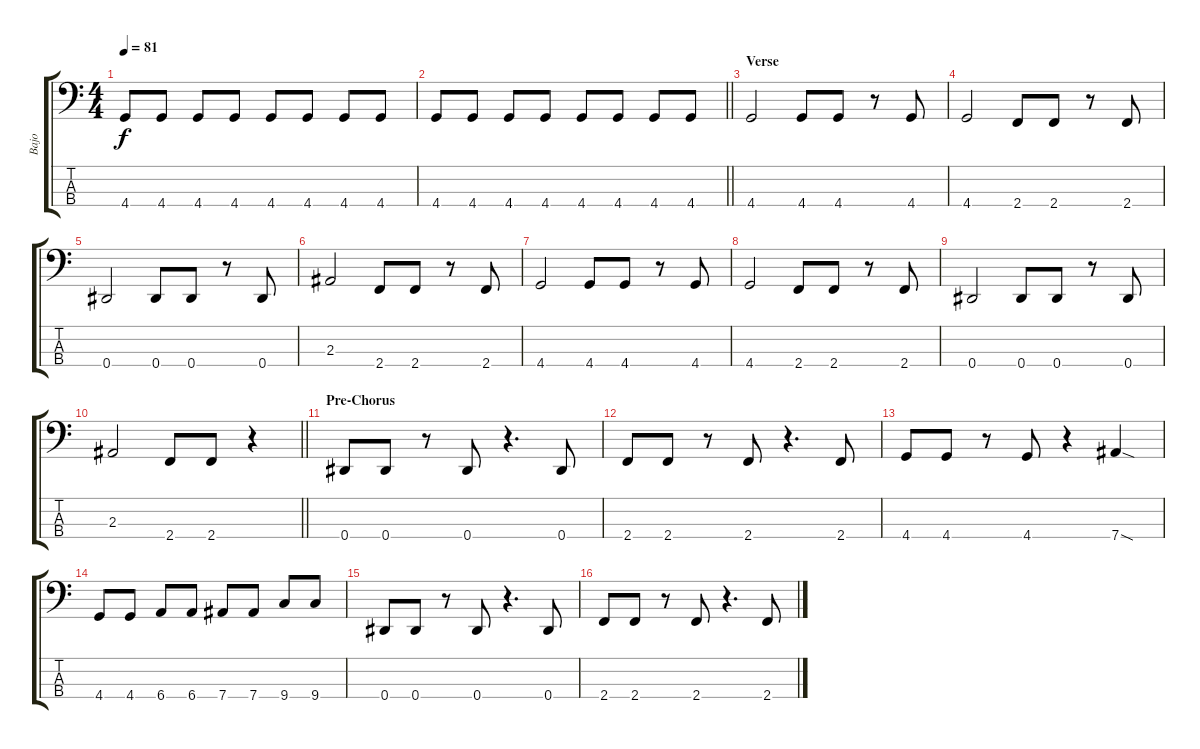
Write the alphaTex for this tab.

\track ("Bajo" "Bajo") {instrument electricbassfinger}
\staff {score tabs}
\tuning (Gb2 Db2 Ab1 Eb1) {hide}
\ts (4 4)
\tempo 81
\clef f4
\ks c
4.4.8{dy f} 4.4.8 4.4.8 4.4.8 4.4.8 4.4.8 4.4.8 4.4.8 |
\barLineRight lightlight
4.4.8 4.4.8 4.4.8 4.4.8 4.4.8 4.4.8 4.4.8 4.4.8 |
\section ("" "Verse")
4.4.2 4.4.8 4.4.8 r.8 4.4.8 |
4.4.2 2.4.8 2.4.8 r.8 2.4.8 |
0.4.2 0.4.8 0.4.8 r.8 0.4.8 |
2.3.2 2.4.8 2.4.8 r.8 2.4.8 |
4.4.2 4.4.8 4.4.8 r.8 4.4.8 |
4.4.2 2.4.8 2.4.8 r.8 2.4.8 |
0.4.2 0.4.8 0.4.8 r.8 0.4.8 |
\barLineRight lightlight
2.3.2 2.4.8 2.4.8 r.4 |
\section ("" "Pre-Chorus")
0.4.8 0.4.8 r.8 0.4.8 r.4{d} 0.4.8 |
2.4.8 2.4.8 r.8 2.4.8 r.4{d} 2.4.8 |
4.4.8 4.4.8 r.8 4.4.8 r.4 7.4{sod}.4 |
4.4.8 4.4.8 6.4.8 6.4.8 7.4.8 7.4.8 9.4.8 9.4.8 |
0.4.8 0.4.8 r.8 0.4.8 r.4{d} 0.4.8 |
2.4.8 2.4.8 r.8 2.4.8 r.4{d} 2.4.8
